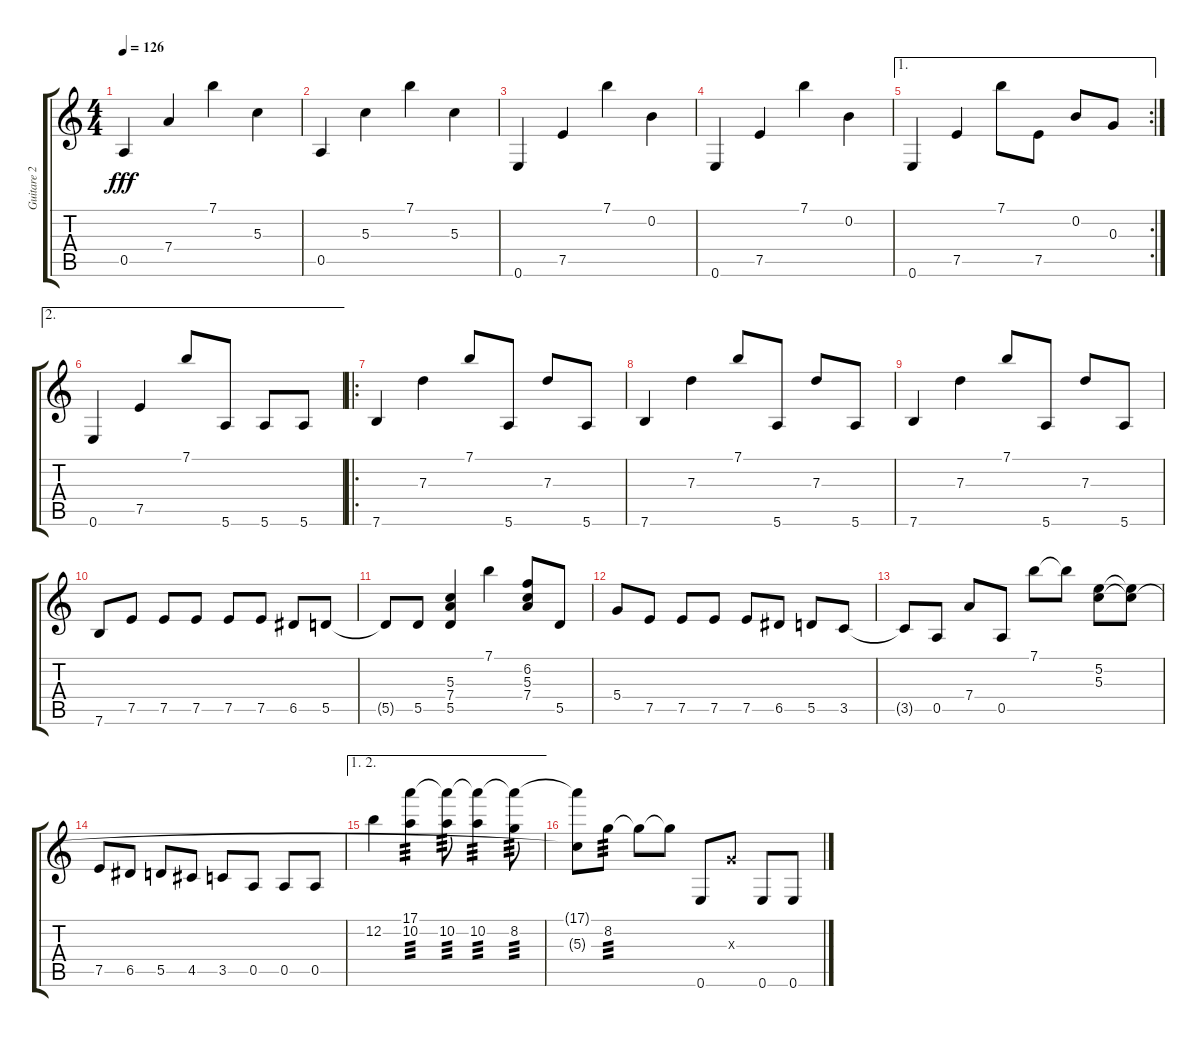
\track ("Guitare 2" "Guitare 2") {instrument distortionguitar}
\staff {score tabs}
\tuning (E4 B3 G3 D3 A2 E2) {hide}
\ts (4 4)
\tempo 126
\clef g2
\ks c
0.5.4{dy fff} 7.4.4 7.1.4 5.3.4 |
0.5.4 5.3.4 7.1.4 5.3.4 |
0.6.4 7.5.4 7.1.4 0.2.4 |
0.6.4 7.5.4 7.1.4 0.2.4 |
\ae 1
\rc 2
0.6.4 7.5.4 7.1.8 7.5.8 0.2.8 0.3.8 |
\ae 2
0.6.4 7.5.4 7.1.8 5.6.8 5.6.8 5.6.8 |
\ro
7.6.4 7.3.4 7.1.8 5.6.8 7.3.8 5.6.8 |
7.6.4 7.3.4 7.1.8 5.6.8 7.3.8 5.6.8 |
7.6.4 7.3.4 7.1.8 5.6.8 7.3.8 5.6.8 |
7.6.8 7.5.8 7.5.8 7.5.8 7.5.8 7.5.8 6.5.8 5.5.8 |
5.5{t}.8 5.5.8 (5.3 7.4 5.5).4 7.1.4 (6.2 5.3 7.4).8 5.5.8 |
5.4.8 7.5.8 7.5.8 7.5.8 7.5.8 6.5.8 5.5.8 3.5.8 |
3.5{t}.8 0.5.8 7.4.8 0.5.8 7.1.8 7.1{t}.8 (5.2 5.3).8 (5.2{t} 5.3{t}).8 |
7.5.8 6.5.8 5.5.8 4.5.8 3.5.8 0.5.8 0.5.8 0.5.8 |
\ae (1 2)
12.2.4 (17.1 10.2).4{tp 3} (17.1{t} 10.2).8{tp 3} (17.1{t} 10.2).4{tp 3} (17.1{t} 8.2).8{tp 3} |
(17.1{t} 5.3{t}).8 8.2.8{tp 3} 8.2{t}.8 8.2{t}.8 0.6.8 0.3{x}.8 0.6.8 0.6.8
